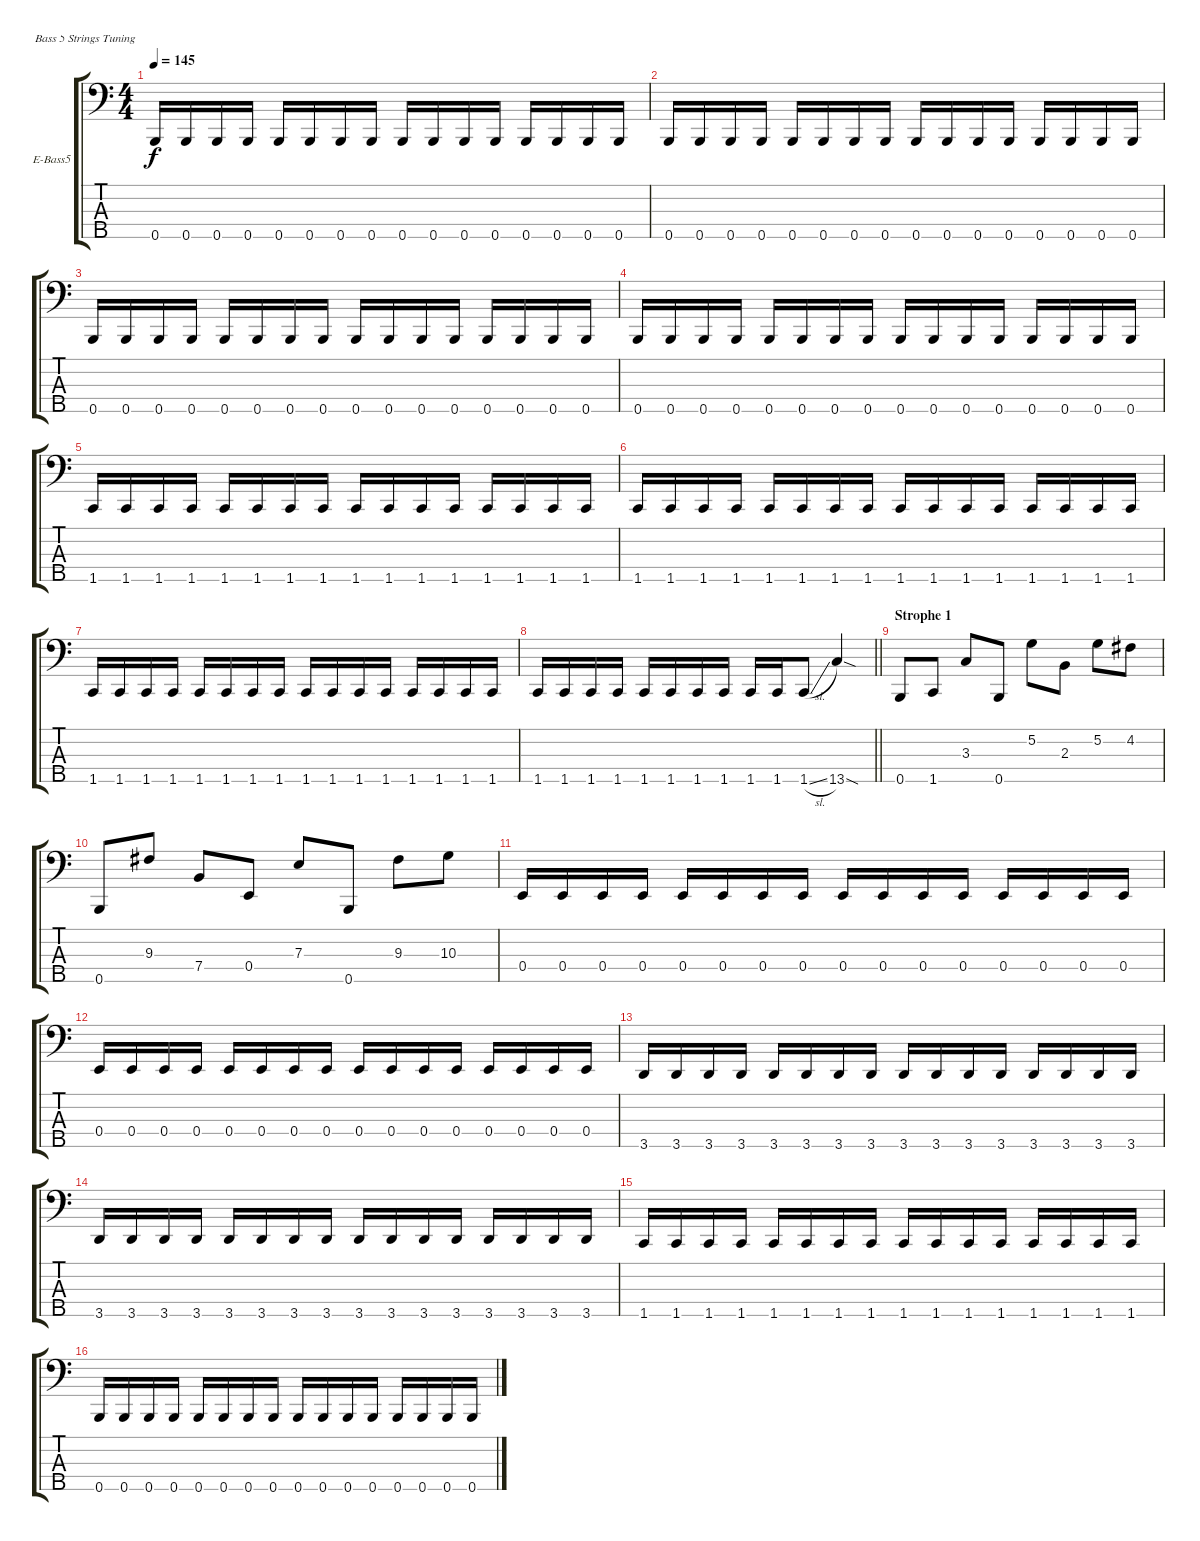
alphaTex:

\bracketExtendMode groupsimilarinstruments
\firstSystemTrackNameOrientation horizontal
\otherSystemsTrackNameOrientation horizontal
\track ("Bass" "E-Bass5") {instrument electricbasspick}
\staff {score tabs}
\tuning (G2 D2 A1 E1 B0)
\ts (4 4)
\tempo 145
\clef f4
\ks c
0.5.16{dy f} 0.5.16 0.5.16 0.5.16 0.5.16 0.5.16 0.5.16 0.5.16 0.5.16 0.5.16 0.5.16 0.5.16 0.5.16 0.5.16 0.5.16 0.5.16 |
0.5.16 0.5.16 0.5.16 0.5.16 0.5.16 0.5.16 0.5.16 0.5.16 0.5.16 0.5.16 0.5.16 0.5.16 0.5.16 0.5.16 0.5.16 0.5.16 |
0.5.16 0.5.16 0.5.16 0.5.16 0.5.16 0.5.16 0.5.16 0.5.16 0.5.16 0.5.16 0.5.16 0.5.16 0.5.16 0.5.16 0.5.16 0.5.16 |
0.5.16 0.5.16 0.5.16 0.5.16 0.5.16 0.5.16 0.5.16 0.5.16 0.5.16 0.5.16 0.5.16 0.5.16 0.5.16 0.5.16 0.5.16 0.5.16 |
1.5.16 1.5.16 1.5.16 1.5.16 1.5.16 1.5.16 1.5.16 1.5.16 1.5.16 1.5.16 1.5.16 1.5.16 1.5.16 1.5.16 1.5.16 1.5.16 |
1.5.16 1.5.16 1.5.16 1.5.16 1.5.16 1.5.16 1.5.16 1.5.16 1.5.16 1.5.16 1.5.16 1.5.16 1.5.16 1.5.16 1.5.16 1.5.16 |
1.5.16 1.5.16 1.5.16 1.5.16 1.5.16 1.5.16 1.5.16 1.5.16 1.5.16 1.5.16 1.5.16 1.5.16 1.5.16 1.5.16 1.5.16 1.5.16 |
\barLineRight lightlight
1.5.16 1.5.16 1.5.16 1.5.16 1.5.16 1.5.16 1.5.16 1.5.16 1.5.16 1.5.16 1.5{sl}.8 13.5{sod}.4 |
\section ("" "Strophe 1")
0.5.8 1.5.8 3.3.8 0.5.8 5.2.8 2.3.8 5.2.8 4.2.8 |
0.5.8 9.3.8 7.4.8 0.4.8 7.3.8 0.5.8 9.3.8 10.3.8 |
0.4.16 0.4.16 0.4.16 0.4.16 0.4.16 0.4.16 0.4.16 0.4.16 0.4.16 0.4.16 0.4.16 0.4.16 0.4.16 0.4.16 0.4.16 0.4.16 |
0.4.16 0.4.16 0.4.16 0.4.16 0.4.16 0.4.16 0.4.16 0.4.16 0.4.16 0.4.16 0.4.16 0.4.16 0.4.16 0.4.16 0.4.16 0.4.16 |
3.5.16 3.5.16 3.5.16 3.5.16 3.5.16 3.5.16 3.5.16 3.5.16 3.5.16 3.5.16 3.5.16 3.5.16 3.5.16 3.5.16 3.5.16 3.5.16 |
3.5.16 3.5.16 3.5.16 3.5.16 3.5.16 3.5.16 3.5.16 3.5.16 3.5.16 3.5.16 3.5.16 3.5.16 3.5.16 3.5.16 3.5.16 3.5.16 |
1.5.16 1.5.16 1.5.16 1.5.16 1.5.16 1.5.16 1.5.16 1.5.16 1.5.16 1.5.16 1.5.16 1.5.16 1.5.16 1.5.16 1.5.16 1.5.16 |
0.5.16 0.5.16 0.5.16 0.5.16 0.5.16 0.5.16 0.5.16 0.5.16 0.5.16 0.5.16 0.5.16 0.5.16 0.5.16 0.5.16 0.5.16 0.5.16
